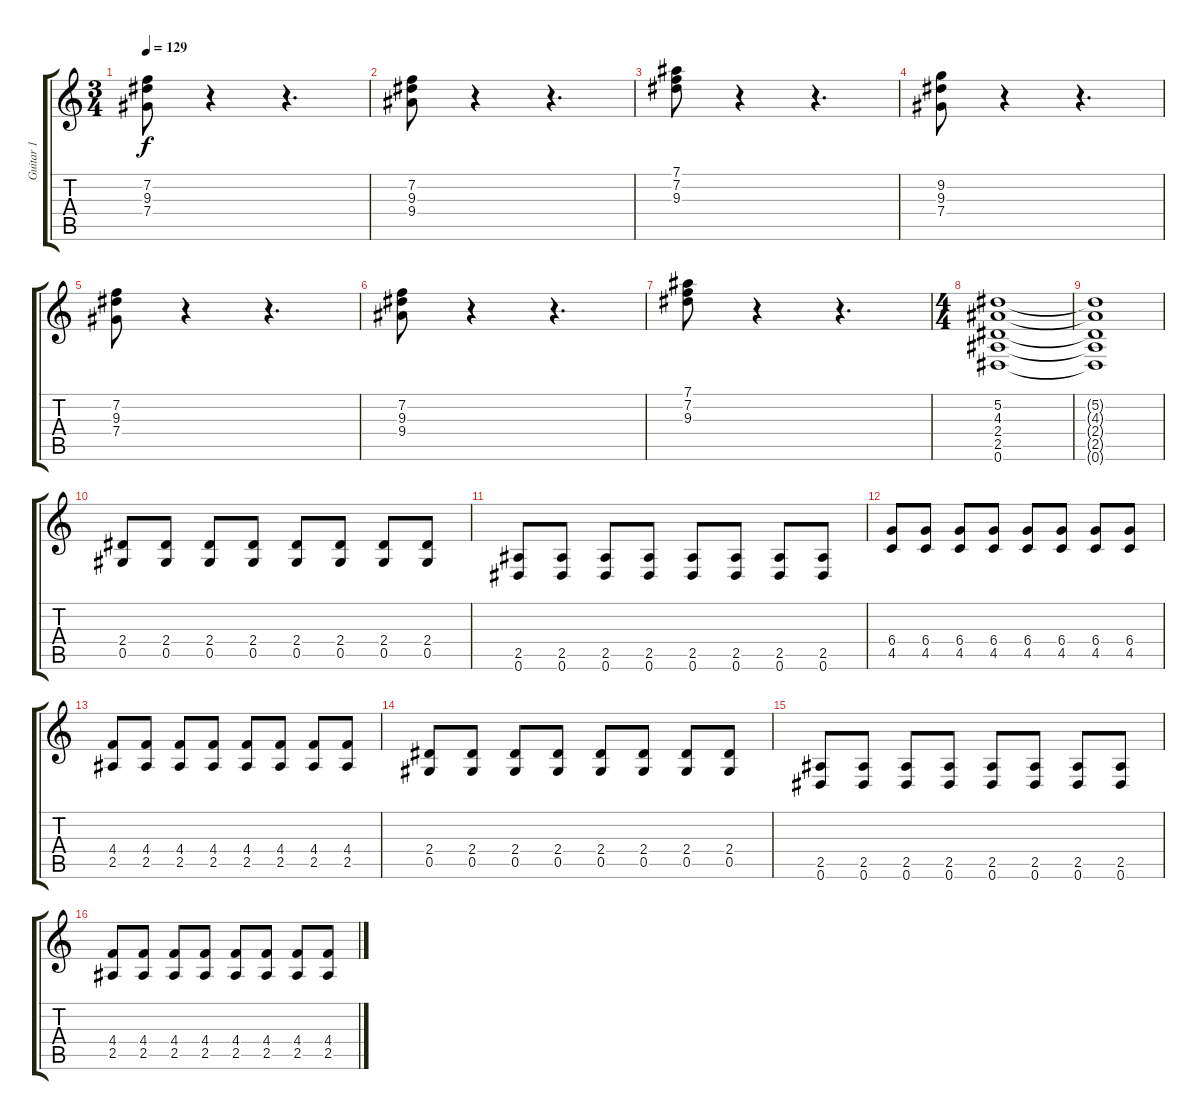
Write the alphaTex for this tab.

\track ("Guitar 1" "Guitar 1") {instrument distortionguitar}
\staff {score tabs}
\tuning (Eb4 Bb3 Gb3 Db3 Ab2 Eb2) {hide}
\ts (3 4)
\tempo 129
\clef g2
\ks c
(7.2 9.3 7.4).8{dy f} r.4 r.4{d} |
(7.2 9.3 9.4).8 r.4 r.4{d} |
(7.1 7.2 9.3).8 r.4 r.4{d} |
(9.2 9.3 7.4).8 r.4 r.4{d} |
(7.2 9.3 7.4).8 r.4 r.4{d} |
(7.2 9.3 9.4).8 r.4 r.4{d} |
(7.1 7.2 9.3).8 r.4 r.4{d} |
\ts (4 4)
(5.2 4.3 2.4 2.5 0.6).1{volume 14 instrument distortionguitar} |
(5.2{t} 4.3{t} 2.4{t} 2.5{t} 0.6{t}).1 |
(2.4 0.5).8 (2.4 0.5).8 (2.4 0.5).8 (2.4 0.5).8 (2.4 0.5).8 (2.4 0.5).8 (2.4 0.5).8 (2.4 0.5).8 |
(2.5 0.6).8 (2.5 0.6).8 (2.5 0.6).8 (2.5 0.6).8 (2.5 0.6).8 (2.5 0.6).8 (2.5 0.6).8 (2.5 0.6).8 |
(6.4 4.5).8 (6.4 4.5).8 (6.4 4.5).8 (6.4 4.5).8 (6.4 4.5).8 (6.4 4.5).8 (6.4 4.5).8 (6.4 4.5).8 |
(4.4 2.5).8 (4.4 2.5).8 (4.4 2.5).8 (4.4 2.5).8 (4.4 2.5).8 (4.4 2.5).8 (4.4 2.5).8 (4.4 2.5).8 |
(2.4 0.5).8 (2.4 0.5).8 (2.4 0.5).8 (2.4 0.5).8 (2.4 0.5).8 (2.4 0.5).8 (2.4 0.5).8 (2.4 0.5).8 |
(2.5 0.6).8 (2.5 0.6).8 (2.5 0.6).8 (2.5 0.6).8 (2.5 0.6).8 (2.5 0.6).8 (2.5 0.6).8 (2.5 0.6).8 |
(4.4 2.5).8 (4.4 2.5).8 (4.4 2.5).8 (4.4 2.5).8 (4.4 2.5).8 (4.4 2.5).8 (4.4 2.5).8 (4.4 2.5).8
